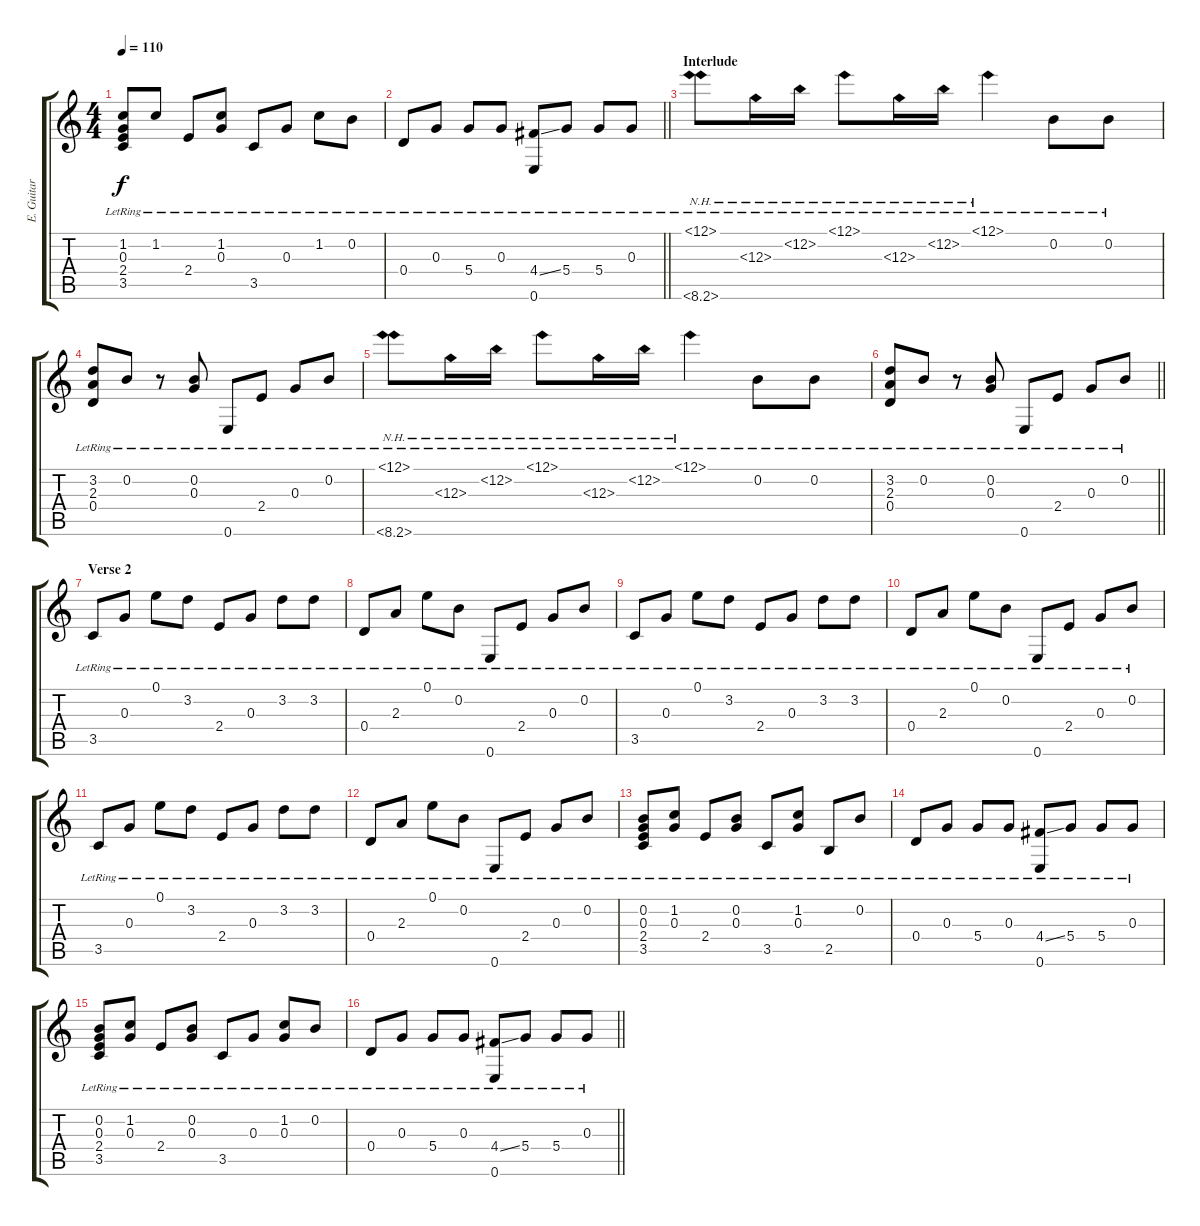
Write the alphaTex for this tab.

\track ("E. Guitar" "E. Guitar") {instrument electricguitarjazz}
\staff {score tabs}
\tuning (E4 B3 G3 D3 A2 E2) {hide}
\ts (4 4)
\tempo 110
\clef g2
\ks c
(1.2{lr} 0.3{lr} 2.4{lr} 3.5{lr}).8{dy f} 1.2{lr}.8 2.4{lr}.8 (1.2{lr} 0.3{lr}).8 3.5{lr}.8 0.3{lr}.8 1.2{lr}.8 0.2{lr}.8 |
\barLineRight lightlight
0.4{lr}.8 0.3{lr}.8 5.4{lr}.8 0.3{lr}.8 (4.4{ss lr} 0.6{lr}).8 5.4{lr}.8 5.4{lr}.8 0.3{lr}.8 |
\section ("" "Interlude")
(12.1{nh lr} 8.6{nh lr}).8 12.3{nh lr}.16 12.2{nh lr}.16 12.1{nh lr}.8 12.3{nh lr}.16 12.2{nh lr}.16 12.1{nh lr}.4 0.2{lr}.8 0.2{lr}.8 |
(3.2{lr} 2.3{lr} 0.4{lr}).8 0.2{lr}.8 r.8 (0.2{lr} 0.3{lr}).8 0.6{lr}.8 2.4{lr}.8 0.3{lr}.8 0.2{lr}.8 |
(12.1{nh lr} 8.6{nh lr}).8 12.3{nh lr}.16 12.2{nh lr}.16 12.1{nh lr}.8 12.3{nh lr}.16 12.2{nh lr}.16 12.1{nh lr}.4 0.2{lr}.8 0.2{lr}.8 |
\barLineRight lightlight
(3.2{lr} 2.3{lr} 0.4{lr}).8 0.2{lr}.8 r.8 (0.2{lr} 0.3{lr}).8 0.6{lr}.8 2.4{lr}.8 0.3{lr}.8 0.2{lr}.8 |
\section ("" "Verse 2")
3.5{lr}.8 0.3{lr}.8 0.1{lr}.8 3.2{lr}.8 2.4{lr}.8 0.3{lr}.8 3.2{lr}.8 3.2{lr}.8 |
0.4{lr}.8 2.3{lr}.8 0.1{lr}.8 0.2{lr}.8 0.6{lr}.8 2.4{lr}.8 0.3{lr}.8 0.2{lr}.8 |
3.5{lr}.8 0.3{lr}.8 0.1{lr}.8 3.2{lr}.8 2.4{lr}.8 0.3{lr}.8 3.2{lr}.8 3.2{lr}.8 |
0.4{lr}.8 2.3{lr}.8 0.1{lr}.8 0.2{lr}.8 0.6{lr}.8 2.4{lr}.8 0.3{lr}.8 0.2{lr}.8 |
3.5{lr}.8 0.3{lr}.8 0.1{lr}.8 3.2{lr}.8 2.4{lr}.8 0.3{lr}.8 3.2{lr}.8 3.2{lr}.8 |
0.4{lr}.8 2.3{lr}.8 0.1{lr}.8 0.2{lr}.8 0.6{lr}.8 2.4{lr}.8 0.3{lr}.8 0.2{lr}.8 |
(0.2{lr} 0.3{lr} 2.4{lr} 3.5{lr}).8 (1.2{lr} 0.3{lr}).8 2.4{lr}.8 (0.2{lr} 0.3{lr}).8 3.5{lr}.8 (1.2{lr} 0.3{lr}).8 2.5{lr}.8 0.2{lr}.8 |
0.4{lr}.8 0.3{lr}.8 5.4{lr}.8 0.3{lr}.8 (4.4{ss lr} 0.6{lr}).8 5.4{lr}.8 5.4{lr}.8 0.3{lr}.8 |
(0.2{lr} 0.3{lr} 2.4{lr} 3.5{lr}).8 (1.2{lr} 0.3{lr}).8 2.4{lr}.8 (0.2{lr} 0.3{lr}).8 3.5{lr}.8 0.3{lr}.8 (1.2{lr} 0.3{lr}).8 0.2{lr}.8 |
\barLineRight lightlight
0.4{lr}.8 0.3{lr}.8 5.4{lr}.8 0.3{lr}.8 (4.4{ss lr} 0.6{lr}).8 5.4{lr}.8 5.4{lr}.8 0.3{lr}.8
